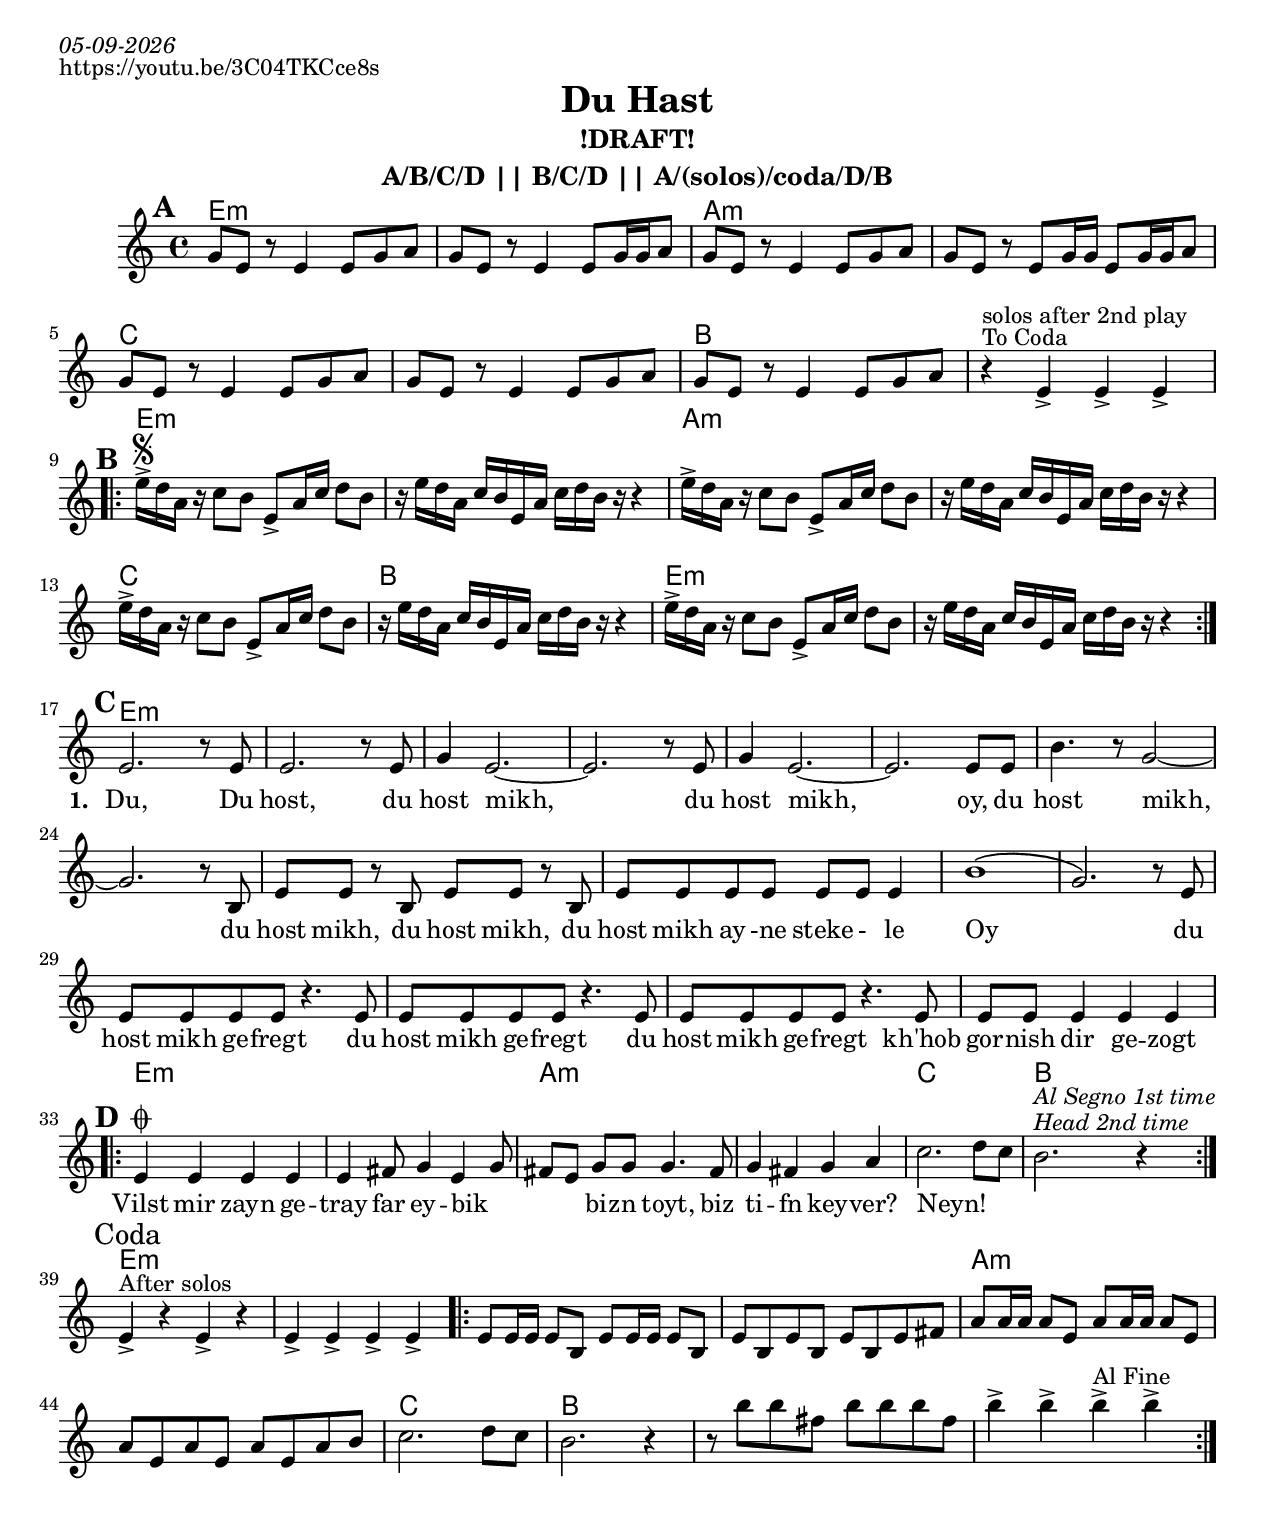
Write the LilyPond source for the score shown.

\version "2.20.0"
\include "english.ly"
%\pointAndClickOff
\paper{
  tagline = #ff
  print-all-headers = ##t
  #(set-paper-size "letter")
}
date = #(strftime "%d-%m-%Y" (localtime (current-time)))


\markup{ \italic{ \date }  }
\markup{https://youtu.be/3C04TKCce8s}


global = {
  \clef treble
  \key c \major
  \time 4/4
  \set Score.markFormatter = #format-mark-box-alphabet
}

%#################################### Melody ########################
melody = \relative c'' {
  \global
  %\partial 4 g4    %lead in notes
  %\repeat volta 2{
  \mark \default
  g8 e r8 e4 e8 g a
  g8 e r8 e4 e8 [g16 g a8]
  g8 e r8 e4 e8 g a
  %% \alternative {
  g8 e r8 e8 [g16 g] e8 [g16 g a8]
  g8 e r8 e4 e8 g a
  g8 e r8 e4 e8 g a
  g8 e r8 e4 e8 g a
  r4 ^\markup "To Coda"^\markup "solos after 2nd play" e-> e-> e->

  % }
  \break

  \repeat volta 2{
    \mark \default
    e'16-> \segno d a r  c8 b e,8->  a16  c d8 b
    r16 e d a   c b e, a c d b  r r4
    e16-> d a r  c8 b e,8-> a16  c d8 b
    r16 e d a   c b e, a c d b  r r4

    e16-> d a r  c8 b e,8->  a16  c d8 b
    r16 e d a   c b e, a c d b  r r4
    e16-> d a r  c8 b e,8-> a16  c d8 b
    r16 e d a   c b e, a c d b  r r4
  }

  \break
  \mark \default
  e,2. r8 e8
  e2. r8 e8
  g4 e2.~
  e2.  r8 e8
  g4 e2.~
  e2.  e8 e|
  b'4. r8 g2 ~ |
  g2. r8 b,

  e8 e r b e e r  b |
  %e8 e r b e e e e
  e8 e e e e e e4
  b'1\(
  g2. \)r8 e

  % r1 r1
  e8 e e e r4. e8|  %host mich gefregt
  e8 e e e r4. e8|
  e8 e e e r4. e8|
  e8 e e4 e  e    %gornisht

  \break
  \repeat volta 2{
    \mark \default
  e4 \coda  e e e|
  e4 fs8 g4 e4  g8|
  fs [e] %r8|
  g8 g g4. fs8|
  g4 fs g4 a  |
  c2. d8 c |
  b2.^\markup { \italic "Head 2nd time" }
  ^\markup {  \italic "Al Segno 1st time" }r4|
  }

  \break
  \mark Coda
  e,4->  ^\markup{"After solos"}r e-> r
  e-> e-> e-> e->
  \repeat volta 2{
  e8 e16 e e8 b  e8 e16 e e8 b
  e8 b e b  e b e fs
  a8 a16 a a8 e a8 a16 a a8 e
  a8 e a e a e a b
  c2. d8 c
  b2.r4
  r8 b'8 b fs b b b fs
  b4-> b-> b-> ^"Al Fine" b->
  }

  %g8 g16 g g8 d g8 g16 g g8 d
  %g8 d g d g d g a


}
%################################# Lyrics #####################

\addlyrics{
  \repeat unfold 129 {\skip 2}
  \set stanza = #"1. "

  Du,
  Du host,
  du host mikh,
  du host mikh,
  oy, du host mikh,

  du host mikh, du host mikh,
  du host mikh ay -ne steke - le
  Oy _

  du host mikh ge -- fregt
  du host mikh ge -- fregt
  du host mikh ge -- fregt
  kh'hob gor -- nish dir ge -- zogt

  Vilst mir zayn ge -- tray far ey -- bik
  _ _ _ _biz -- n toyt, biz ti -- fn key -- ver?
  Neyn! _ _ _
}


%################################# Chords #######################
harmonies = \chordmode {
  e1*2:m
  a1*2:m
  c1*2
  b1*2
  %
  e1*2:m

  a1*2:m
  c1
  b1
  e1*2:m
  %
  e1*16:m
  %
  e1*2:m
  a1*2:m
  c1
  b1
  %
  e1*4:m
  a1*2:m
  c1
  b1
}

\score {
  % transpose score below
  %\transpose c d
  <<
    \new ChordNames {
      \set chordChanges = ##f
      \harmonies
    }
    \new Staff   \melody
  >>
  \header{
    title= "Du Hast"
    subtitle="!DRAFT!"
    composer= ""

    instrument = "A/B/C/D || B/C/D || A/(solos)/coda/D/B"
    arranger= ""
  }
  \midi{\tempo 4 = 120}
  \layout{indent = 1.0\cm}
}
